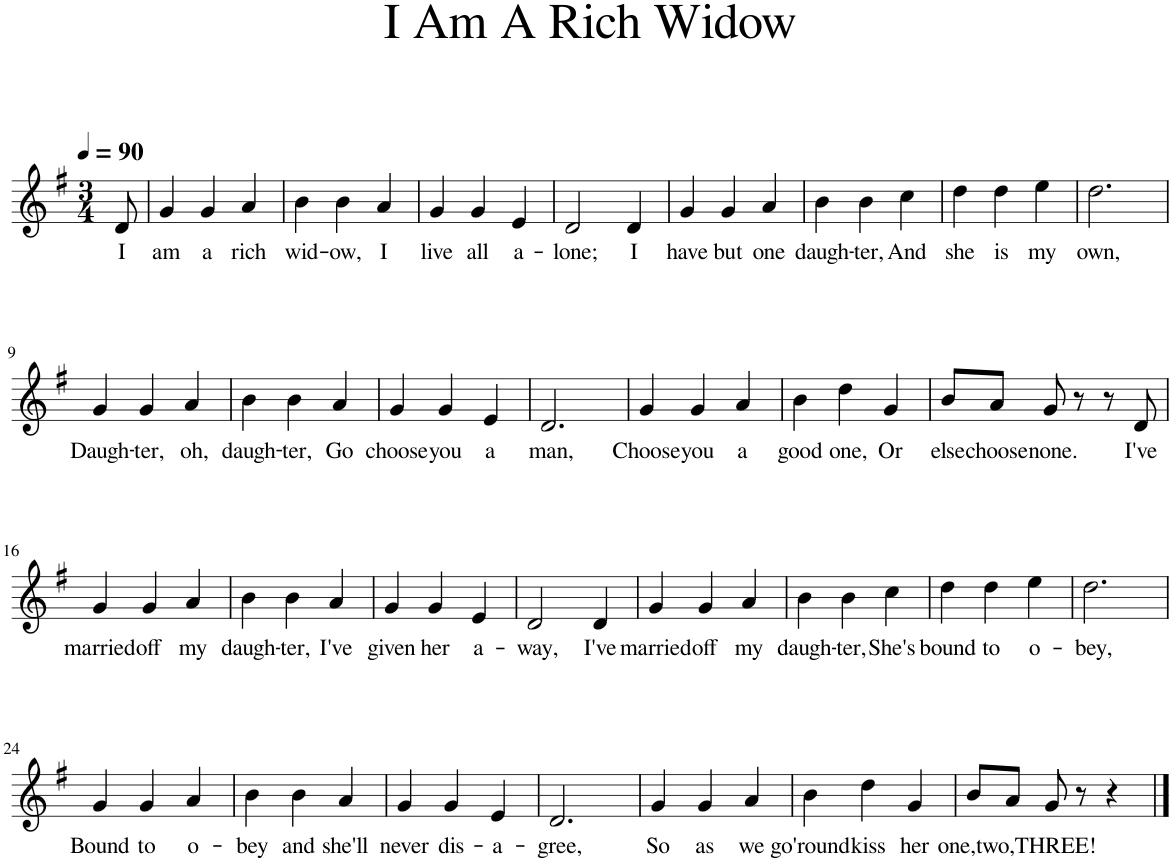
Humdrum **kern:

**kern	**text
*part1	*part1
*staff1	*staff1
*I"Violin	*
*I'Vln	*
*clefG2	*
*k[f#]	*
*M3/4	*
*MM90	*
=	=
!	!LO:LY:b
8d/	I
=1	=1
!	!LO:LY:b
4g/	am
!	!LO:LY:b
4g/	a
!	!LO:LY:b
4a/	rich
=2	=2
!	!LO:LY:b
4b\	wid-
!	!LO:LY:b
4b\	-ow,
!	!LO:LY:b
4a/	I
=3	=3
!	!LO:LY:b
4g/	live
!	!LO:LY:b
4g/	all
!	!LO:LY:b
4e/	a-
=4	=4
!	!LO:LY:b
2d/	-lone;
!	!LO:LY:b
4d/	I
=5	=5
!	!LO:LY:b
4g/	have
!	!LO:LY:b
4g/	but
!	!LO:LY:b
4a/	one
=6	=6
!	!LO:LY:b
4b\	daugh-
!	!LO:LY:b
4b\	-ter,
!	!LO:LY:b
4cc\	And
=7	=7
!	!LO:LY:b
4dd\	she
!	!LO:LY:b
4dd\	is
!	!LO:LY:b
4ee\	my
=8	=8
!	!LO:LY:b
2.dd\	own,
!!LO:LB:g=z
=9	=9
!	!LO:LY:b
4g/	Daugh-
!	!LO:LY:b
4g/	-ter,
!	!LO:LY:b
4a/	oh,
=10	=10
!	!LO:LY:b
4b\	daugh-
!	!LO:LY:b
4b\	-ter,
!	!LO:LY:b
4a/	Go
=11	=11
!	!LO:LY:b
4g/	choose
!	!LO:LY:b
4g/	you
!	!LO:LY:b
4e/	a
=12	=12
!	!LO:LY:b
2.d/	man,
=13	=13
!	!LO:LY:b
4g/	Choose
!	!LO:LY:b
4g/	you
!	!LO:LY:b
4a/	a
=14	=14
!	!LO:LY:b
4b\	good
!	!LO:LY:b
4dd\	one,
!	!LO:LY:b
4g/	Or
=15	=15
!	!LO:LY:b
8b/L	else
!	!LO:LY:b
8a/J	choose
!	!LO:LY:b
8g/	none.
8r	.
8r	.
!	!LO:LY:b
8d/	I've
!!LO:LB:g=z
=16	=16
!	!LO:LY:b
4g/	married
!	!LO:LY:b
4g/	off
!	!LO:LY:b
4a/	my
=17	=17
!	!LO:LY:b
4b\	daugh-
!	!LO:LY:b
4b\	-ter,
!	!LO:LY:b
4a/	I've
=18	=18
!	!LO:LY:b
4g/	given
!	!LO:LY:b
4g/	her
!	!LO:LY:b
4e/	a-
=19	=19
!	!LO:LY:b
2d/	-way,
!	!LO:LY:b
4d/	I've
=20	=20
!	!LO:LY:b
4g/	married
!	!LO:LY:b
4g/	off
!	!LO:LY:b
4a/	my
=21	=21
!	!LO:LY:b
4b\	daugh-
!	!LO:LY:b
4b\	-ter,
!	!LO:LY:b
4cc\	She's
=22	=22
!	!LO:LY:b
4dd\	bound
!	!LO:LY:b
4dd\	to
!	!LO:LY:b
4ee\	o-
=23	=23
!	!LO:LY:b
2.dd\	-bey,
!!LO:LB:g=z
=24	=24
!	!LO:LY:b
4g/	Bound
!	!LO:LY:b
4g/	to
!	!LO:LY:b
4a/	o-
=25	=25
!	!LO:LY:b
4b\	-bey
!	!LO:LY:b
4b\	and
!	!LO:LY:b
4a/	she'll
=26	=26
!	!LO:LY:b
4g/	never
!	!LO:LY:b
4g/	dis-
!	!LO:LY:b
4e/	-a-
=27	=27
!	!LO:LY:b
2.d/	-gree,
=28	=28
!	!LO:LY:b
4g/	So
!	!LO:LY:b
4g/	as
!	!LO:LY:b
4a/	we
=29	=29
!	!LO:LY:b
4b\	go'round
!	!LO:LY:b
4dd\	kiss
!	!LO:LY:b
4g/	her
=30	=30
!	!LO:LY:b
8b/L	one,two,
8a/J	.
!	!LO:LY:b
8g/	THREE!
8r	.
4r	.
==	==
*-	*-
